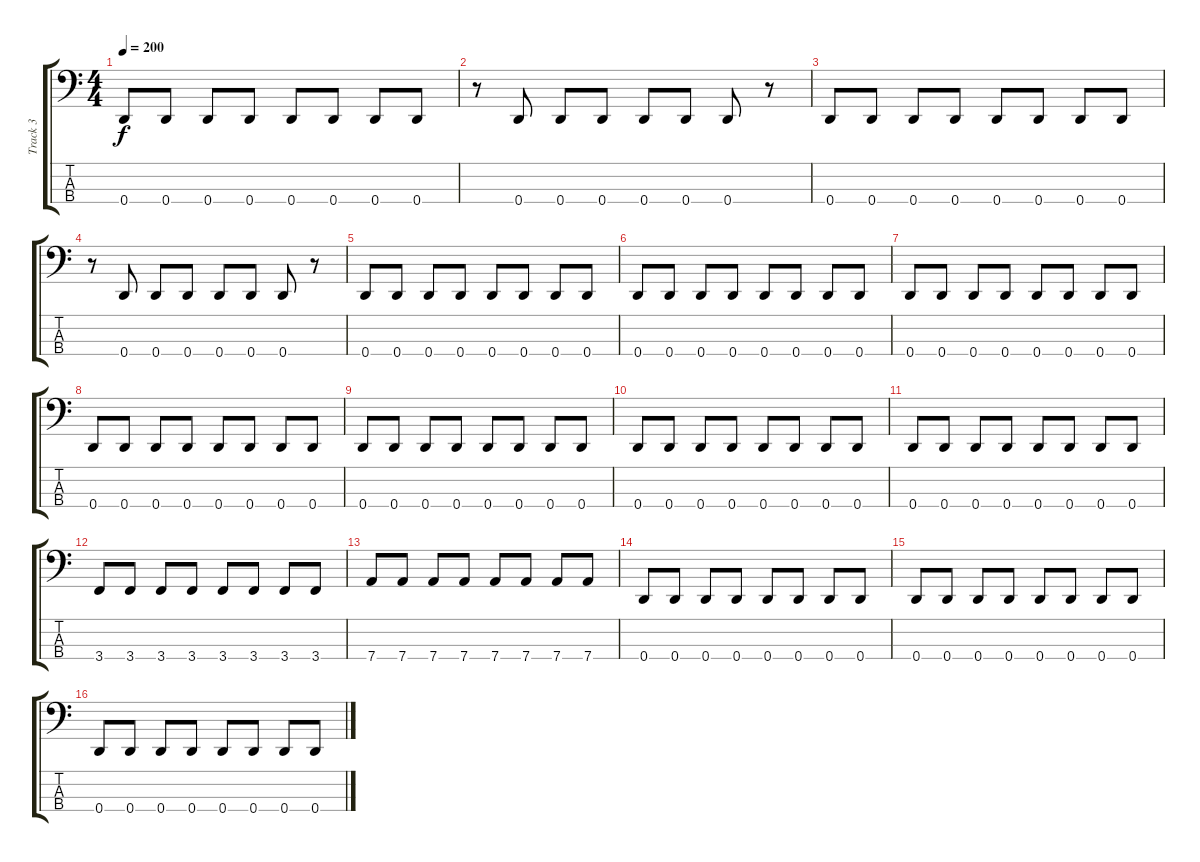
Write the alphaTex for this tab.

\track ("Track 3" "Track 3") {instrument electricbassfinger}
\staff {score tabs}
\tuning (G2 D2 A1 D1) {hide}
\ts (4 4)
\tempo 200
\clef f4
\ks c
0.4.8{dy f} 0.4.8 0.4.8 0.4.8 0.4.8 0.4.8 0.4.8 0.4.8 |
r.8 0.4.8 0.4.8 0.4.8 0.4.8 0.4.8 0.4.8 r.8 |
0.4.8 0.4.8 0.4.8 0.4.8 0.4.8 0.4.8 0.4.8 0.4.8 |
r.8 0.4.8 0.4.8 0.4.8 0.4.8 0.4.8 0.4.8 r.8 |
0.4.8 0.4.8 0.4.8 0.4.8 0.4.8 0.4.8 0.4.8 0.4.8 |
0.4.8 0.4.8 0.4.8 0.4.8 0.4.8 0.4.8 0.4.8 0.4.8 |
0.4.8 0.4.8 0.4.8 0.4.8 0.4.8 0.4.8 0.4.8 0.4.8 |
0.4.8 0.4.8 0.4.8 0.4.8 0.4.8 0.4.8 0.4.8 0.4.8 |
0.4.8 0.4.8 0.4.8 0.4.8 0.4.8 0.4.8 0.4.8 0.4.8 |
0.4.8 0.4.8 0.4.8 0.4.8 0.4.8 0.4.8 0.4.8 0.4.8 |
0.4.8 0.4.8 0.4.8 0.4.8 0.4.8 0.4.8 0.4.8 0.4.8 |
3.4.8 3.4.8 3.4.8 3.4.8 3.4.8 3.4.8 3.4.8 3.4.8 |
7.4.8 7.4.8 7.4.8 7.4.8 7.4.8 7.4.8 7.4.8 7.4.8 |
0.4.8 0.4.8 0.4.8 0.4.8 0.4.8 0.4.8 0.4.8 0.4.8 |
0.4.8 0.4.8 0.4.8 0.4.8 0.4.8 0.4.8 0.4.8 0.4.8 |
0.4.8 0.4.8 0.4.8 0.4.8 0.4.8 0.4.8 0.4.8 0.4.8
